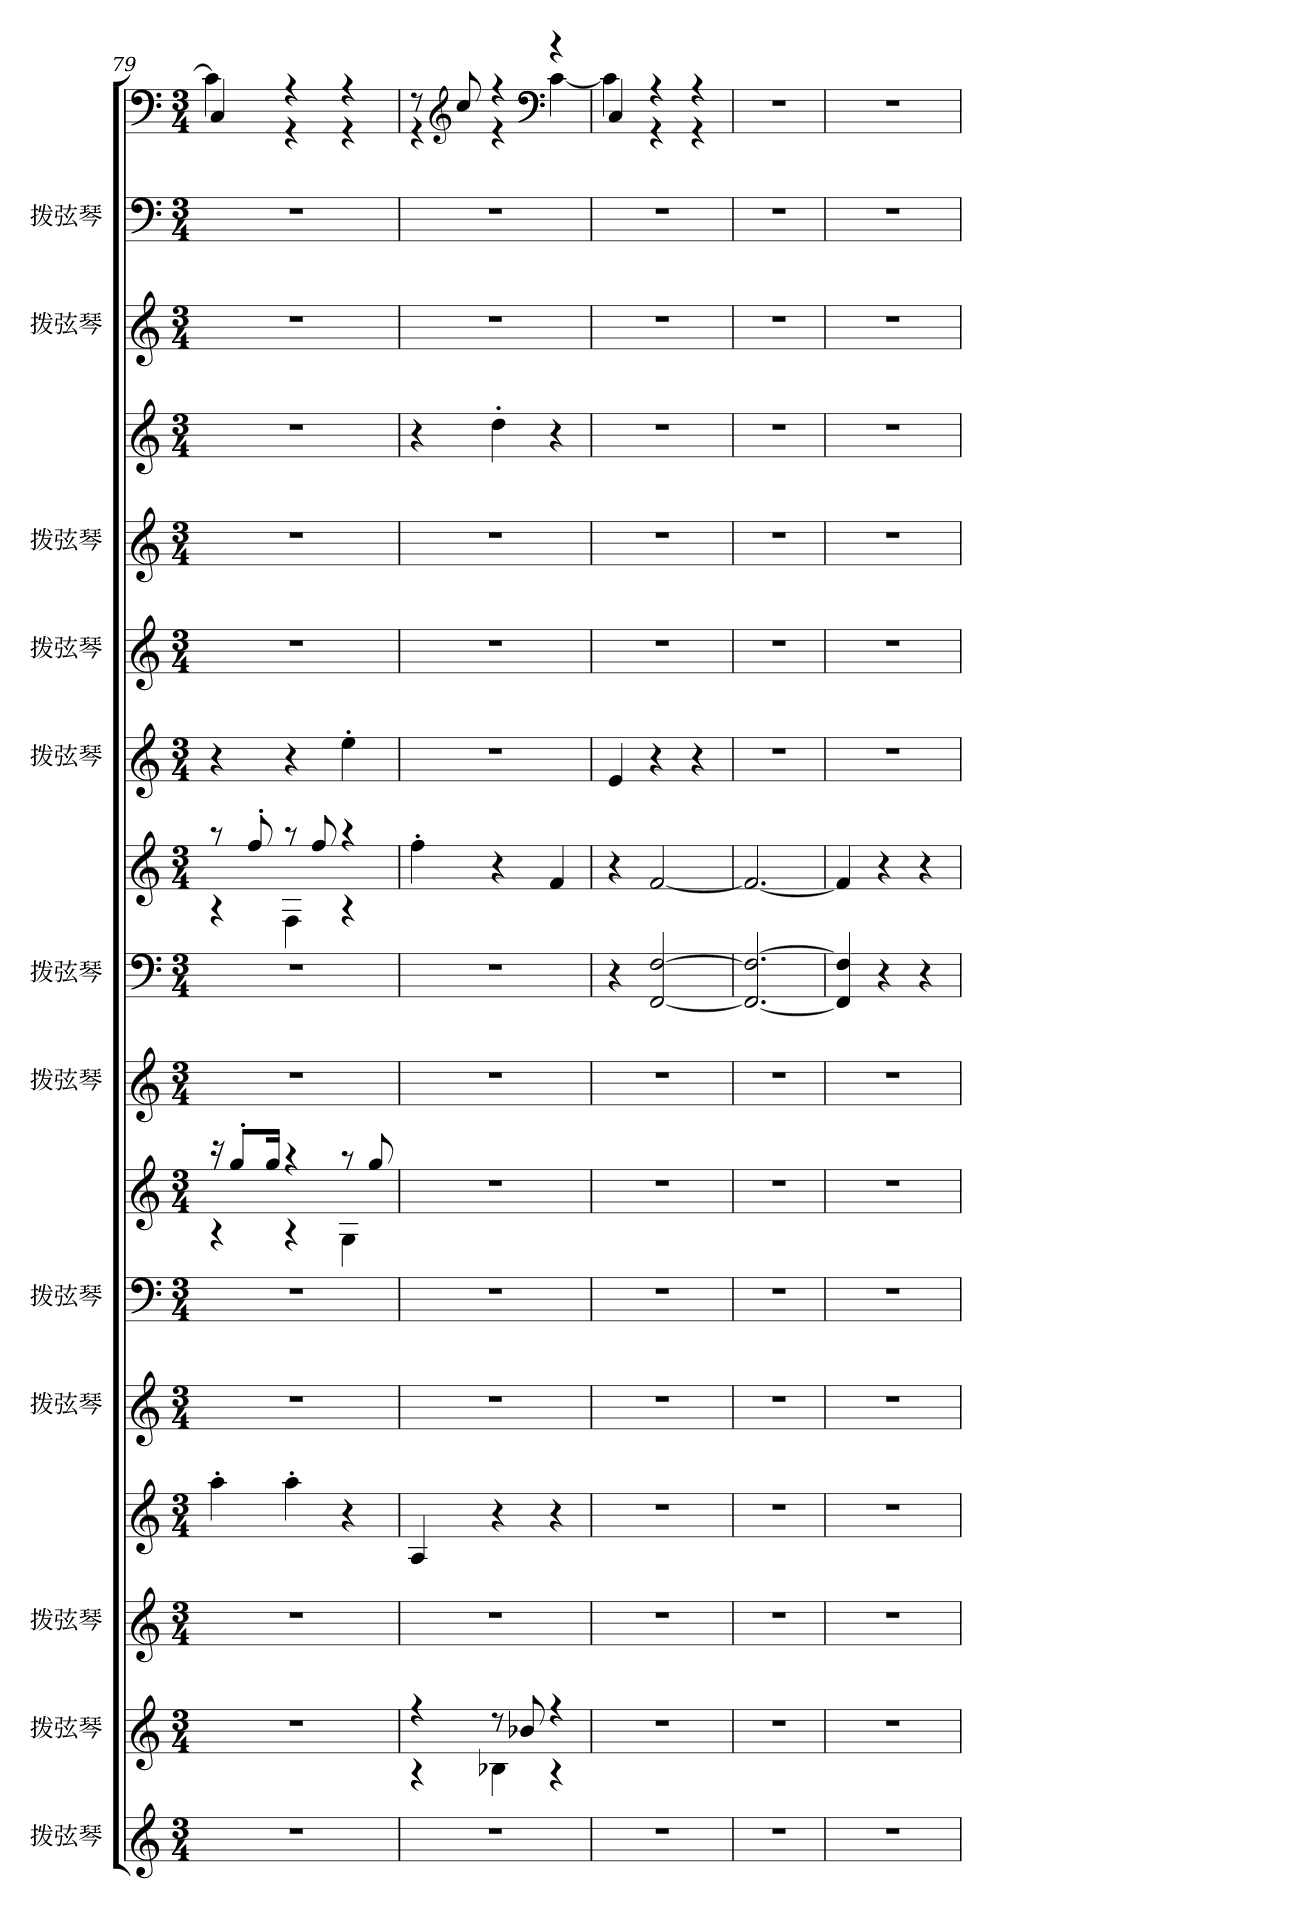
**kern	**kern	**kern	**kern	**kern	**kern	**kern	**kern	**kern	**kern	**kern	**kern	**kern	**kern	**kern	**kern	**kern
*part12	*part11	*part10	*part10	*part9	*part8	*part8	*part7	*part6	*part6	*part5	*part4	*part3	*part3	*part2	*part1	*part1
*staff17	*staff16	*staff15	*staff14	*staff13	*staff12	*staff11	*staff10	*staff9	*staff8	*staff7	*staff6	*staff5	*staff4	*staff3	*staff2	*staff1
*I"拨弦琴	*I"拨弦琴	*I"拨弦琴	*	*I"拨弦琴	*I"拨弦琴	*	*I"拨弦琴	*I"拨弦琴	*	*I"拨弦琴	*I"拨弦琴	*I"拨弦琴	*	*I"拨弦琴	*I"拨弦琴	*
*clefG2	*clefG2	*clefG2	*clefG2	*clefG2	*clefF4	*clefG2	*clefG2	*clefF4	*clefG2	*clefG2	*clefG2	*clefG2	*clefG2	*clefG2	*clefF4	*clefF4
*k[]	*k[]	*k[]	*k[]	*k[]	*k[]	*k[]	*k[]	*k[]	*k[]	*k[]	*k[]	*k[]	*k[]	*k[]	*k[]	*k[]
*M3/4	*M3/4	*M3/4	*M3/4	*M3/4	*M3/4	*M3/4	*M3/4	*M3/4	*M3/4	*M3/4	*M3/4	*M3/4	*M3/4	*M3/4	*M3/4	*M3/4
=79	=79	=79	=79	=79	=79	=79	=79	=79	=79	=79	=79	=79	=79	=79	=79	=79
*	*	*	*	*	*	*^	*	*	*^	*	*	*	*	*	*	*^
2.r	2.r	2.r	4aa'\	2.r	2.r	16r	4r	2.r	2.r	8r	4r	4r	2.r	2.r	2.r	2.r	2.r	4C/	4c\]
.	.	.	.	.	.	8gg'/L	.	.	.	.	.	.	.	.	.	.	.	.	.
.	.	.	.	.	.	.	.	.	.	8ff'/	.	.	.	.	.	.	.	.	.
.	.	.	.	.	.	16gg/Jk	.	.	.	.	.	.	.	.	.	.	.	.	.
.	.	.	4aa'\	.	.	4r	4r	.	.	8r	4F\	4r	.	.	.	.	.	4r	4r
.	.	.	.	.	.	.	.	.	.	8ff/	.	.	.	.	.	.	.	.	.
.	.	.	4r	.	.	8r	4G\	.	.	4r	4r	4ee'\	.	.	.	.	.	4r	4r
.	.	.	.	.	.	8gg/	.	.	.	.	.	.	.	.	.	.	.	.	.
*	*	*	*	*	*	*v	*v	*	*	*v	*v	*	*	*	*	*	*	*	*
=80	=80	=80	=80	=80	=80	=80	=80	=80	=80	=80	=80	=80	=80	=80	=80	=80	=80
*	*^	*	*	*	*	*	*	*	*	*	*	*	*	*	*	*	*
2.r	4r	4r	2.r	4A/	2.r	2.r	2.r	2.r	2.r	4ff'\	2.r	2.r	2.r	4r	2.r	2.r	8r	4r
*	*	*	*	*	*	*	*	*	*	*	*	*	*	*	*	*	*clefG2	*
.	.	.	.	.	.	.	.	.	.	.	.	.	.	.	.	.	8cc/	.
.	8r	4B-X\	.	4r	.	.	.	.	.	4r	.	.	.	4dd'\	.	.	4r	4r
.	8b-X/	.	.	.	.	.	.	.	.	.	.	.	.	.	.	.	.	.
*	*	*	*	*	*	*	*	*	*	*	*	*	*	*	*	*	*clefF4	*
.	4r	4r	.	4r	.	.	.	.	.	4f/	.	.	.	4r	.	.	4r	[4c\
*	*v	*v	*	*	*	*	*	*	*	*	*	*	*	*	*	*	*	*
=81	=81	=81	=81	=81	=81	=81	=81	=81	=81	=81	=81	=81	=81	=81	=81	=81	=81
2.r	2.r	2.r	2.r	2.r	2.r	2.r	2.r	4r	4r	4e/	2.r	2.r	2.r	2.r	2.r	4C/	4c\]
.	.	.	.	.	.	.	.	[2FF/ [2F/	[2f/	4r	.	.	.	.	.	4r	4r
.	.	.	.	.	.	.	.	.	.	4r	.	.	.	.	.	4r	4r
*	*	*	*	*	*	*	*	*	*	*	*	*	*	*	*	*v	*v
=82	=82	=82	=82	=82	=82	=82	=82	=82	=82	=82	=82	=82	=82	=82	=82	=82
2.r	2.r	2.r	2.r	2.r	2.r	2.r	2.r	2.FF/_ 2.F/_	2.f/_	2.r	2.r	2.r	2.r	2.r	2.r	2.r
=83	=83	=83	=83	=83	=83	=83	=83	=83	=83	=83	=83	=83	=83	=83	=83	=83
2.r	2.r	2.r	2.r	2.r	2.r	2.r	2.r	4FF/] 4F/]	4f/]	2.r	2.r	2.r	2.r	2.r	2.r	2.r
.	.	.	.	.	.	.	.	4r	4r	.	.	.	.	.	.	.
.	.	.	.	.	.	.	.	4r	4r	.	.	.	.	.	.	.
=	=	=	=	=	=	=	=	=	=	=	=	=	=	=	=	=
*-	*-	*-	*-	*-	*-	*-	*-	*-	*-	*-	*-	*-	*-	*-	*-	*-
